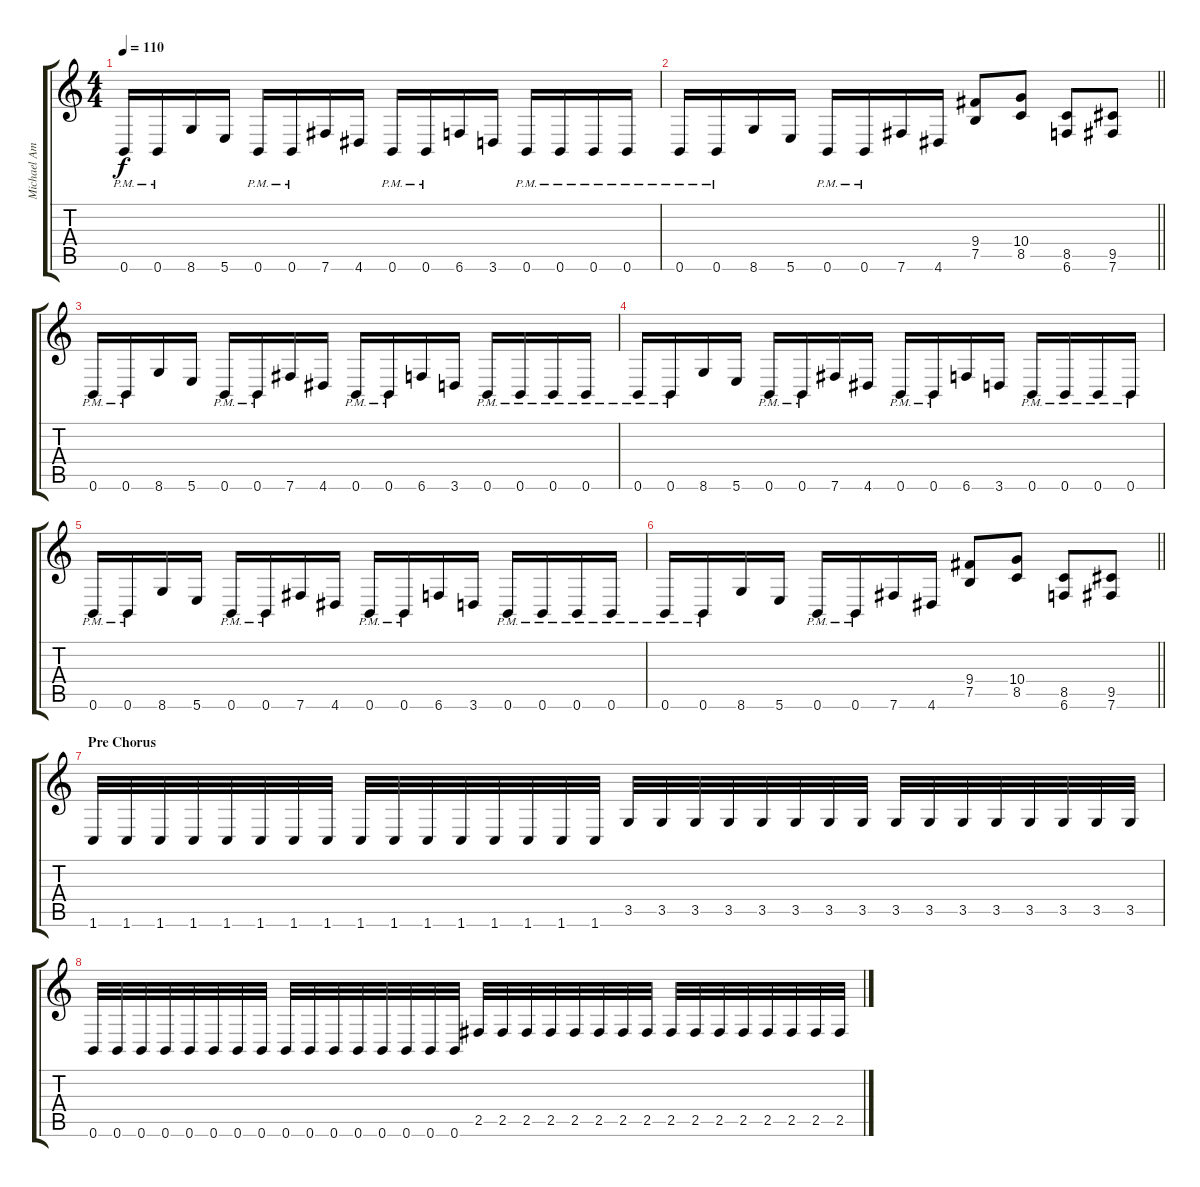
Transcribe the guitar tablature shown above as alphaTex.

\track ("Michael Amott" "Michael Am") {instrument distortionguitar}
\staff {score tabs}
\tuning (B3 Gb3 D3 A2 E2 B1) {hide}
\ts (4 4)
\tempo 110
\clef g2
\ks c
0.6{pm}.16{dy f} 0.6{pm}.16 8.6.16 5.6.16 0.6{pm}.16 0.6{pm}.16 7.6.16 4.6.16 0.6{pm}.16 0.6{pm}.16 6.6.16 3.6.16 0.6{pm}.16 0.6{pm}.16 0.6{pm}.16 0.6{pm}.16 |
\barLineRight lightlight
0.6{pm}.16 0.6{pm}.16 8.6.16 5.6.16 0.6{pm}.16 0.6{pm}.16 7.6.16 4.6.16 (9.4 7.5).8 (10.4 8.5).8 (8.5 6.6).8 (9.5 7.6).8 |
0.6{pm}.16 0.6{pm}.16 8.6.16 5.6.16 0.6{pm}.16 0.6{pm}.16 7.6.16 4.6.16 0.6{pm}.16 0.6{pm}.16 6.6.16 3.6.16 0.6{pm}.16 0.6{pm}.16 0.6{pm}.16 0.6{pm}.16 |
0.6{pm}.16 0.6{pm}.16 8.6.16 5.6.16 0.6{pm}.16 0.6{pm}.16 7.6.16 4.6.16 0.6{pm}.16 0.6{pm}.16 6.6.16 3.6.16 0.6{pm}.16 0.6{pm}.16 0.6{pm}.16 0.6{pm}.16 |
0.6{pm}.16 0.6{pm}.16 8.6.16 5.6.16 0.6{pm}.16 0.6{pm}.16 7.6.16 4.6.16 0.6{pm}.16 0.6{pm}.16 6.6.16 3.6.16 0.6{pm}.16 0.6{pm}.16 0.6{pm}.16 0.6{pm}.16 |
\barLineRight lightlight
0.6{pm}.16 0.6{pm}.16 8.6.16 5.6.16 0.6{pm}.16 0.6{pm}.16 7.6.16 4.6.16 (9.4 7.5).8 (10.4 8.5).8 (8.5 6.6).8 (9.5 7.6).8 |
\section ("" "Pre Chorus")
1.6.32 1.6.32 1.6.32 1.6.32 1.6.32 1.6.32 1.6.32 1.6.32 1.6.32 1.6.32 1.6.32 1.6.32 1.6.32 1.6.32 1.6.32 1.6.32 3.5.32 3.5.32 3.5.32 3.5.32 3.5.32 3.5.32 3.5.32 3.5.32 3.5.32 3.5.32 3.5.32 3.5.32 3.5.32 3.5.32 3.5.32 3.5.32 |
0.6.32 0.6.32 0.6.32 0.6.32 0.6.32 0.6.32 0.6.32 0.6.32 0.6.32 0.6.32 0.6.32 0.6.32 0.6.32 0.6.32 0.6.32 0.6.32 2.5.32 2.5.32 2.5.32 2.5.32 2.5.32 2.5.32 2.5.32 2.5.32 2.5.32 2.5.32 2.5.32 2.5.32 2.5.32 2.5.32 2.5.32 2.5.32
